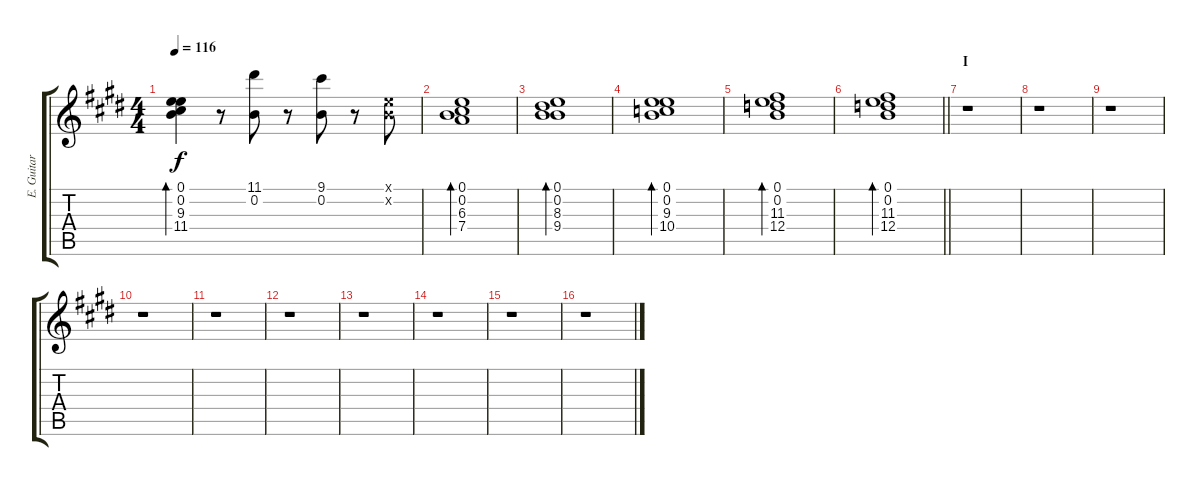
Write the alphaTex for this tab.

\track ("E. Guitar IV" "E. Guitar ") {instrument electricguitarclean}
\staff {score tabs}
\tuning (E4 B3 G3 D3 A2 E2) {hide}
\ts (4 4)
\tempo 116
\clef g2
\ks e
(0.1 0.2 9.3 11.4).4{bd 240 dy f} r.8 (11.1 0.2).8 r.8 (9.1 0.2).8 r.8 (0.1{x} 0.2{x}).8 |
(0.1 0.2 6.3 7.4).1{bd 240} |
(0.1 0.2 8.3 9.4).1{bd 240} |
(0.1 0.2 9.3 10.4).1{bd 240} |
(0.1 0.2 11.3 12.4).1{bd 240} |
\barLineRight lightlight
(0.1 0.2 11.3 12.4).1{bd 240} |
\section ("" "I")
r.1 |
r.1 |
r.1 |
r.1 |
r.1 |
r.1 |
r.1 |
r.1 |
r.1 |
r.1
